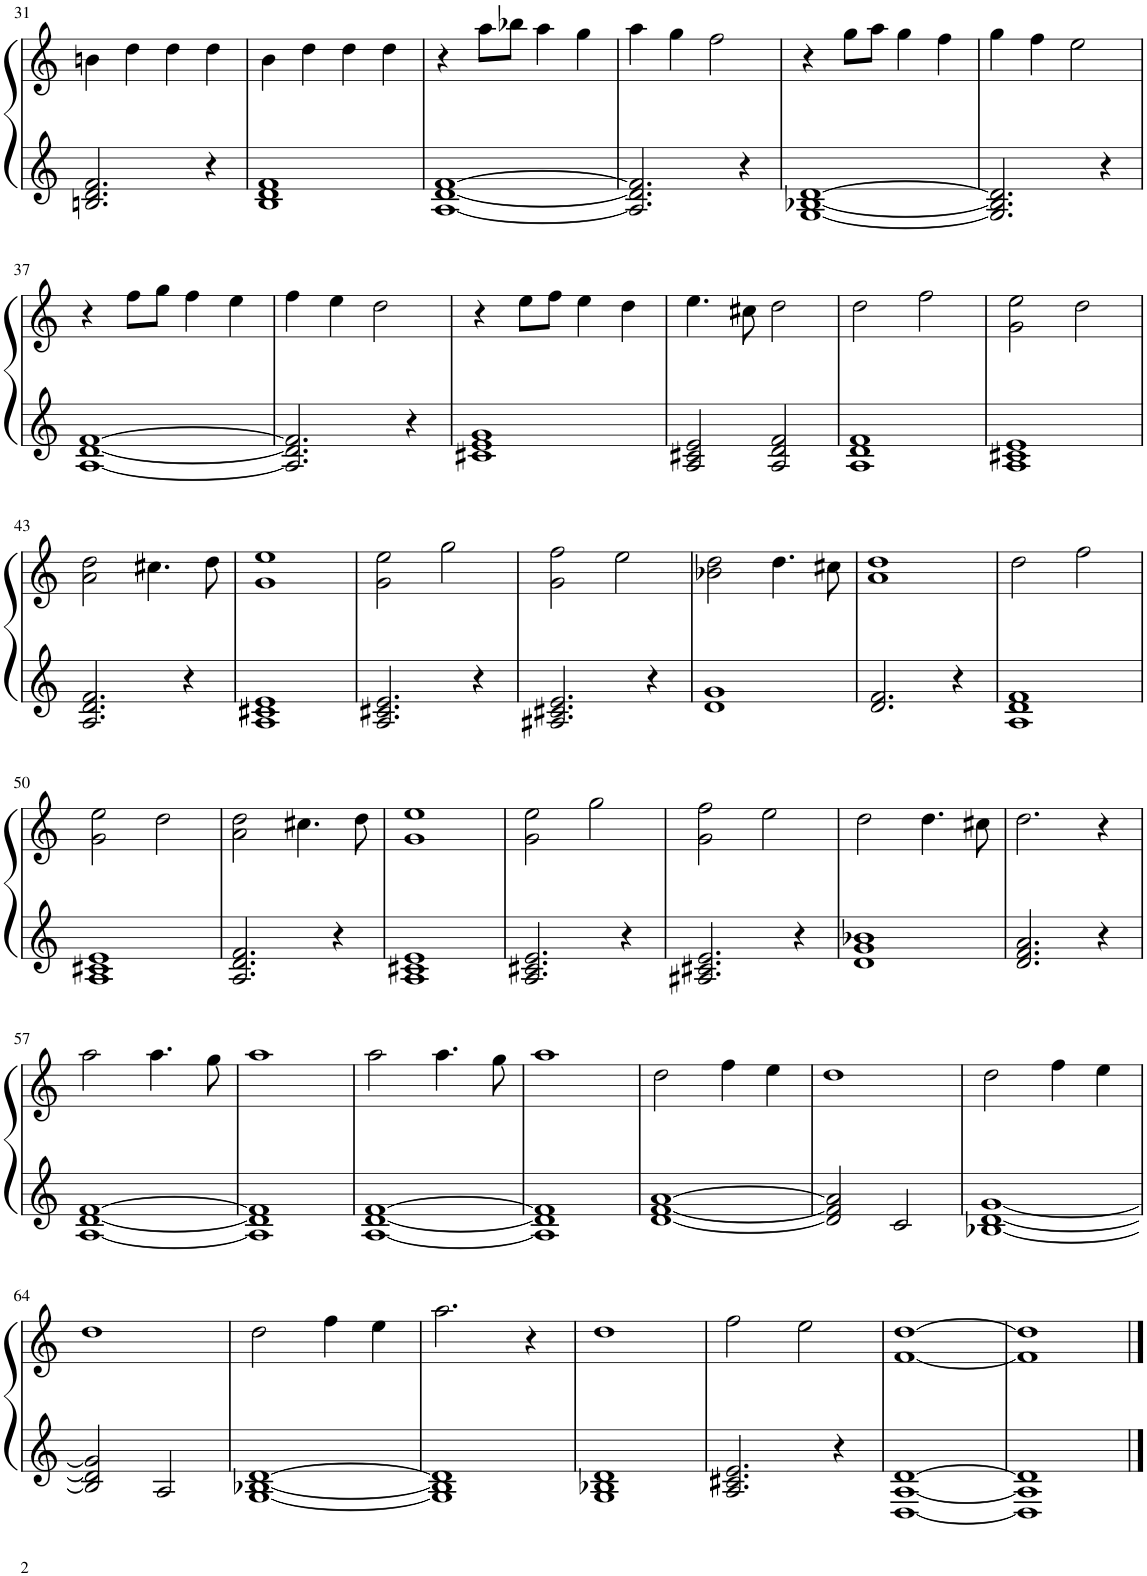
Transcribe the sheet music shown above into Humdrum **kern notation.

**kern	**kern
*part1	*part1
*staff2	*staff1
*I"Piano	*
!!LO:PB:g=z
*clefG2	*clefG2
*k[]	*k[]
*M4/4	*M4/4
=31	=31
2.Bn/ 2.d/ 2.f/	4bn\
.	4dd\
.	4dd\
4r	4dd\
=32	=32
1B 1d 1f	4b\
.	4dd\
.	4dd\
.	4dd\
=33	=33
[<1A [<1d [>1f	4r
.	8aa\L
.	8bb-X\J
.	4aa\
.	4gg\
=34	=34
2.A/] 2.d/] 2.f/]	4aa\
.	4gg\
.	2ff\
4r	.
=35	=35
[<1G [<1B-X [>1d	4r
.	8gg\L
.	8aa\J
.	4gg\
.	4ff\
=36	=36
2.G/] 2.B-/] 2.d/]	4gg\
.	4ff\
.	2ee\
4r	.
!!LO:LB:g=z
=37	=37
[<1A [<1d [>1f	4r
.	8ff\L
.	8gg\J
.	4ff\
.	4ee\
=38	=38
2.A/] 2.d/] 2.f/]	4ff\
.	4ee\
.	2dd\
4r	.
=39	=39
1c#X 1e 1g	4r
.	8ee\L
.	8ff\J
.	4ee\
.	4dd\
=40	=40
2A/ 2c#X/ 2e/	4.ee\
.	8cc#X\
2A/ 2d/ 2f/	2dd\
=41	=41
1A 1d 1f	2dd\
.	2ff\
=42	=42
1A 1c#X 1e	2g\ 2ee\
.	2dd\
!!LO:LB:g=z
=43	=43
2.A/ 2.d/ 2.f/	2a\ 2dd\
.	4.cc#X\
4r	.
.	8dd\
=44	=44
1A 1c#X 1e	1g 1ee
=45	=45
2.A/ 2.c#X/ 2.e/	2g\ 2ee\
.	2gg\
4r	.
=46	=46
2.A#X/ 2.c#X/ 2.e/	2g\ 2ff\
.	2ee\
4r	.
=47	=47
1d 1g	2b-X\ 2dd\
.	4.dd\
.	8cc#X\
=48	=48
2.d/ 2.f/	1a 1dd
4r	.
=49	=49
1A 1d 1f	2dd\
.	2ff\
!!LO:LB:g=z
=50	=50
1A 1c#X 1e	2g\ 2ee\
.	2dd\
=51	=51
2.A/ 2.d/ 2.f/	2a\ 2dd\
.	4.cc#X\
4r	.
.	8dd\
=52	=52
1A 1c#X 1e	1g 1ee
=53	=53
2.A/ 2.c#X/ 2.e/	2g\ 2ee\
.	2gg\
4r	.
=54	=54
2.A#X/ 2.c#X/ 2.e/	2g\ 2ff\
.	2ee\
4r	.
=55	=55
1d 1g 1b-X	2dd\
.	4.dd\
.	8cc#X\
=56	=56
2.d/ 2.f/ 2.a/	2.dd\
4r	4r
!!LO:LB:g=z
=57	=57
[<1A [<1d [>1f	2aa\
.	4.aa\
.	8gg\
=58	=58
1A] 1d] 1f]	1aa
=59	=59
[<1A [<1d [>1f	2aa\
.	4.aa\
.	8gg\
=60	=60
1A] 1d] 1f]	1aa
=61	=61
[<1d [<1f [>1a	2dd\
.	4ff\
.	4ee\
=62	=62
2d/] 2f/] 2a/]	1dd
2c/	.
=63	=63
[<1B-X [<1d [<1g	2dd\
.	4ff\
.	4ee\
!!LO:LB:g=z
=64	=64
2B-/] 2d/] 2g/]	1dd
2A/	.
=65	=65
[<1G [<1B-X [>1d	2dd\
.	4ff\
.	4ee\
=66	=66
1G] 1B-] 1d]	2.aa\
.	4r
=67	=67
1G 1B-X 1d	1dd
=68	=68
2.A/ 2.c#X/ 2.e/	2ff\
.	2ee\
4r	.
=69	=69
[<1D [<1A [>1d	[<1f [>1dd
=70	=70
1D] 1A] 1d]	1f] 1dd]
==	==
*-	*-
